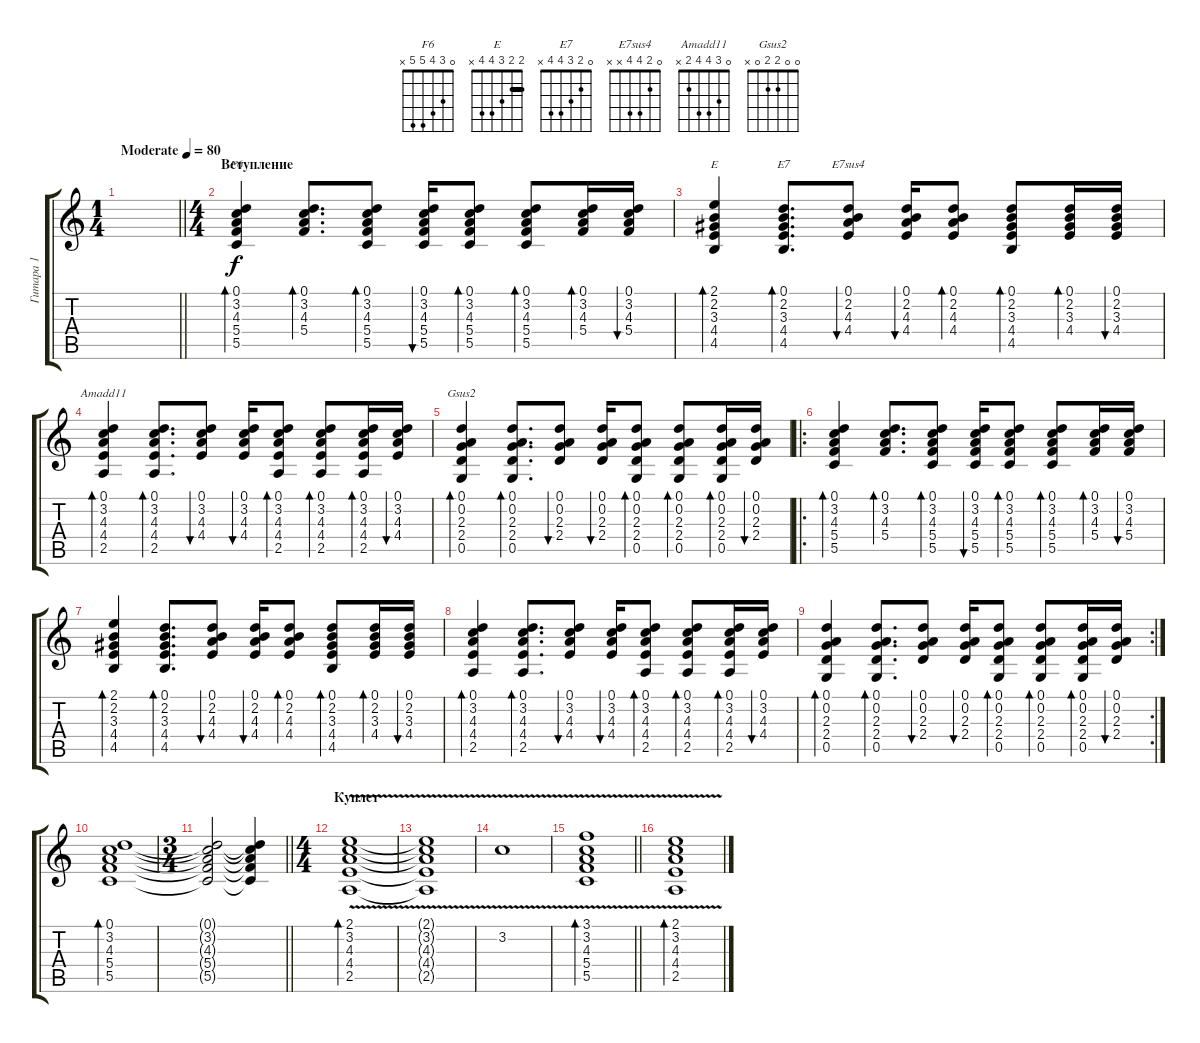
\track ("Гитара 1" "Гитара 1") {instrument acousticguitarsteel}
\staff {score tabs}
\tuning (D4 A3 F3 C3 G2 D2) {hide}
\chord ("F6" 0 3 4 5 5 x)
\chord ("E" 2 2 3 4 4 x) {barre 2}
\chord ("E7" 0 2 3 4 4 x)
\chord ("E7sus4" 0 2 4 4 x x)
\chord ("Amadd11" 0 3 4 4 2 x)
\chord ("Gsus2" 0 0 2 2 0 x)
\ts (1 4)
\tempo (80 "Moderate")
\clef g2
\barLineRight lightlight
\ks c
|
\ts (4 4)
\section ("" "Вступление")
(0.1 3.2 4.3 5.4 5.5).4{bd 120 ch "F6"} (0.1 3.2 4.3 5.4).8{d bd 60} (0.1 3.2 4.3 5.4 5.5).8{bd 30} (0.1 3.2 4.3 5.4 5.5).16{bu 30} (0.1 3.2 4.3 5.4 5.5).8{bd 30} (0.1 3.2 4.3 5.4 5.5).8{bd 30} (0.1 3.2 4.3 5.4).16{bd 60} (0.1 3.2 4.3 5.4).16{bu 60} |
(2.1 2.2 3.3 4.4 4.5).4{bd 30 ch "E"} (0.1 2.2 3.3 4.4 4.5).8{d bd 30 ch "E7"} (0.1 2.2 4.3 4.4).8{bu 30 ch "E7sus4"} (0.1 2.2 4.3 4.4).16{bu 30} (0.1 2.2 4.3 4.4).8{bd 30} (0.1 2.2 3.3 4.4 4.5).8{bd 30} (0.1 2.2 3.3 4.4).16{bd 60} (0.1 2.2 3.3 4.4).16{bu 60} |
(0.1 3.2 4.3 4.4 2.5).4{bd 60 ch "Amadd11"} (0.1 3.2 4.3 4.4 2.5).8{d bd 60} (0.1 3.2 4.3 4.4).8{bu 60} (0.1 3.2 4.3 4.4).16{bu 60} (0.1 3.2 4.3 4.4 2.5).8{bd 60} (0.1 3.2 4.3 4.4 2.5).8{bd 60} (0.1 3.2 4.3 4.4 2.5).16{bd 60} (0.1 3.2 4.3 4.4).16{bu 60} |
(0.1 0.2 2.3 2.4 0.5).4{bd 60 ch "Gsus2"} (0.1 0.2 2.3 2.4 0.5).8{d bd 60} (0.1 0.2 2.3 2.4).8{bu 60} (0.1 0.2 2.3 2.4).16{bu 60} (0.1 0.2 2.3 2.4 0.5).8{bd 60} (0.1 0.2 2.3 2.4 0.5).8{bd 60} (0.1 0.2 2.3 2.4 0.5).16{bd 60} (0.1 0.2 2.3 2.4).16{bu 60} |
\ro
(0.1 3.2 4.3 5.4 5.5).4{bd 120} (0.1 3.2 4.3 5.4).8{d bd 60} (0.1 3.2 4.3 5.4 5.5).8{bd 30} (0.1 3.2 4.3 5.4 5.5).16{bu 30} (0.1 3.2 4.3 5.4 5.5).8{bd 30} (0.1 3.2 4.3 5.4 5.5).8{bd 30} (0.1 3.2 4.3 5.4).16{bd 60} (0.1 3.2 4.3 5.4).16{bu 60} |
(2.1 2.2 3.3 4.4 4.5).4{bd 30} (0.1 2.2 3.3 4.4 4.5).8{d bd 30} (0.1 2.2 4.3 4.4).8{bu 30} (0.1 2.2 4.3 4.4).16{bu 30} (0.1 2.2 4.3 4.4).8{bd 30} (0.1 2.2 3.3 4.4 4.5).8{bd 30} (0.1 2.2 3.3 4.4).16{bd 60} (0.1 2.2 3.3 4.4).16{bu 60} |
(0.1 3.2 4.3 4.4 2.5).4{bd 60} (0.1 3.2 4.3 4.4 2.5).8{d bd 60} (0.1 3.2 4.3 4.4).8{bu 60} (0.1 3.2 4.3 4.4).16{bu 60} (0.1 3.2 4.3 4.4 2.5).8{bd 60} (0.1 3.2 4.3 4.4 2.5).8{bd 60} (0.1 3.2 4.3 4.4 2.5).16{bd 60} (0.1 3.2 4.3 4.4).16{bu 60} |
\rc 2
(0.1 0.2 2.3 2.4 0.5).4{bd 60} (0.1 0.2 2.3 2.4 0.5).8{d bd 60} (0.1 0.2 2.3 2.4).8{bu 60} (0.1 0.2 2.3 2.4).16{bu 60} (0.1 0.2 2.3 2.4 0.5).8{bd 60} (0.1 0.2 2.3 2.4 0.5).8{bd 60} (0.1 0.2 2.3 2.4 0.5).16{bd 60} (0.1 0.2 2.3 2.4).16{bu 60} |
(0.1 3.2 4.3 5.4 5.5).1{bd 120} |
\ts (3 4)
\barLineRight lightlight
(0.1{t} 3.2{t} 4.3{t} 5.4{t} 5.5{t}).2 (0.1{t} 3.2{t} 4.3{t} 5.4{t} 5.5{t}).4 |
\ts (4 4)
\section ("" "Куплет")
(2.1{v} 3.2{v} 4.3{v} 4.4{v} 2.5{v}).1{bd 240 instrument electricguitarclean} |
(2.1{t} 3.2{t} 4.3{t} 4.4{t} 2.5{t}).1 |
3.2{v}.1 |
\barLineRight lightlight
(3.1{v} 3.2{v} 4.3{v} 5.4{v} 5.5{v}).1{bd 240} |
(2.1{v} 3.2{v} 4.3{v} 4.4{v} 2.5{v}).1{bd 240 instrument electricguitarclean}
